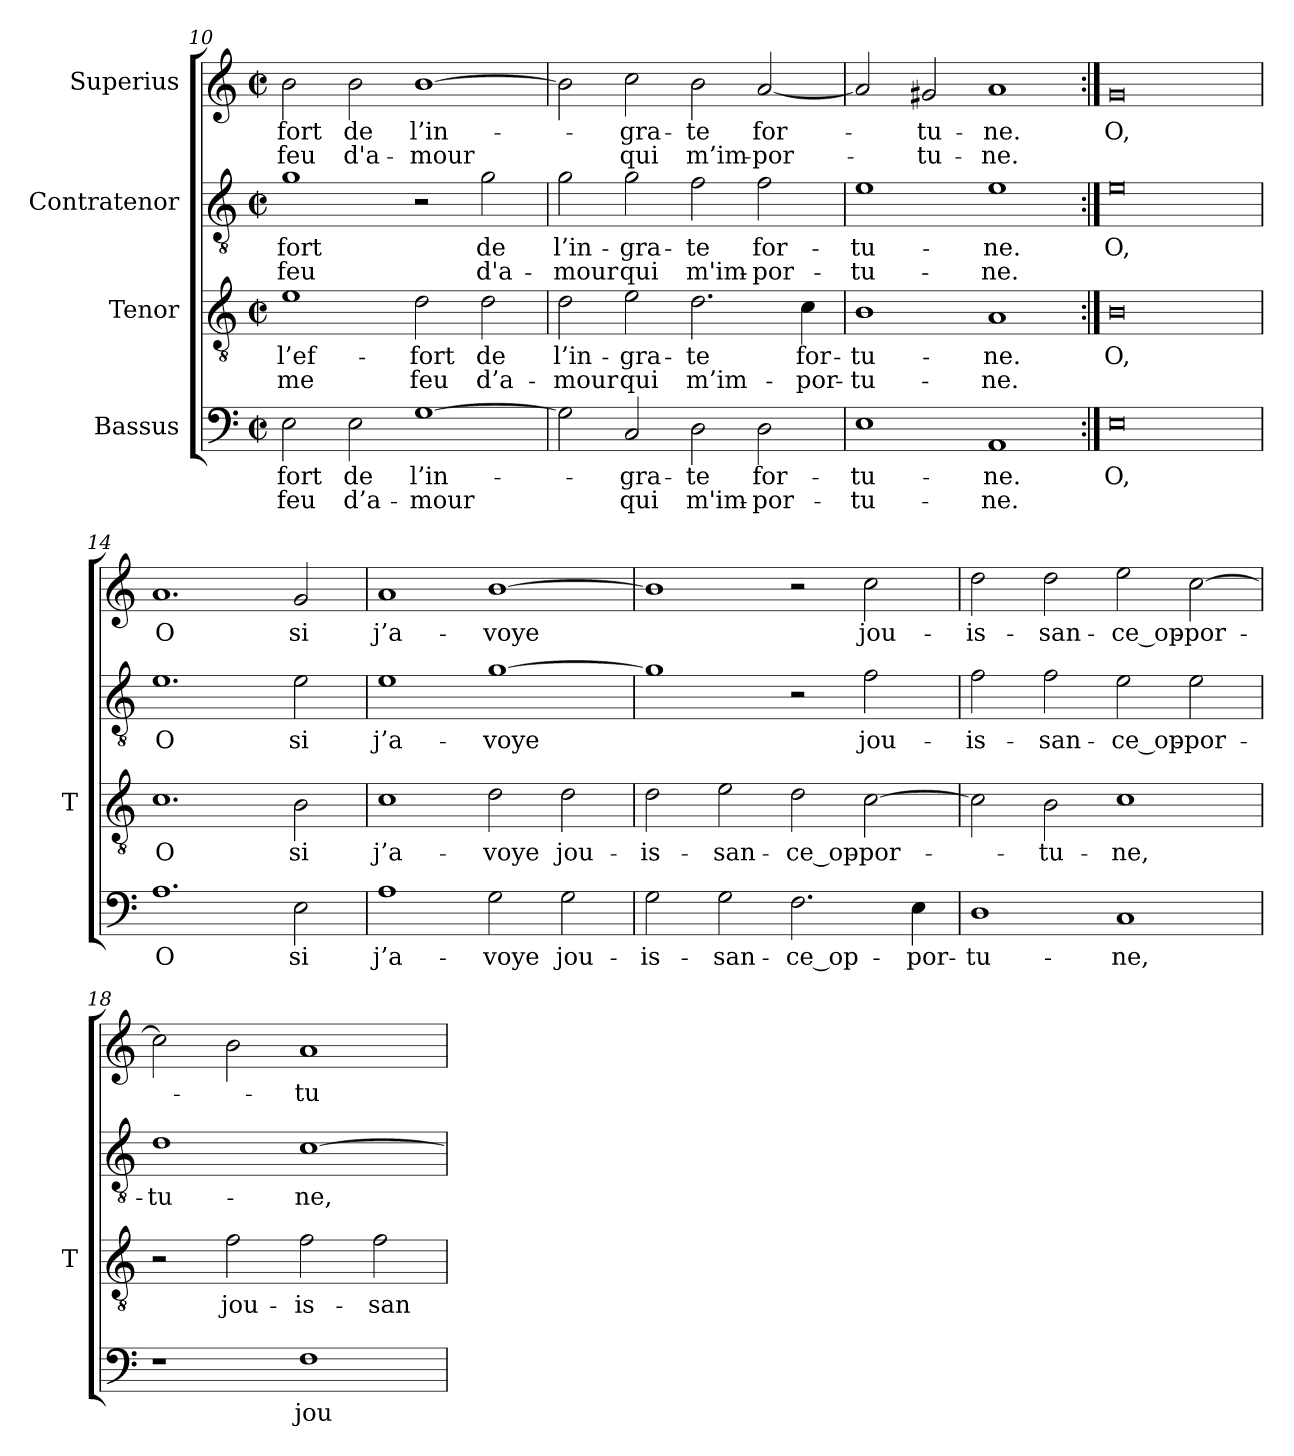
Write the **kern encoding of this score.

**kern	**text	**text	**kern	**text	**text	**kern	**text	**text	**kern	**text	**text
*part4	*part4	*part4	*part3	*part3	*part3	*part2	*part2	*part2	*part1	*part1	*part1
*staff4	*staff4	*staff4	*staff3	*staff3	*staff3	*staff2	*staff2	*staff2	*staff1	*staff1	*staff1
*I"Bassus	*	*	*I"Tenor	*	*	*I"Contratenor	*	*	*I"Superius	*	*
*	*	*	*I'T	*	*	*	*	*	*	*	*
*clefF4	*	*	*clefGv2	*	*	*clefGv2	*	*	*clefG2	*	*
*k[]	*	*	*k[]	*	*	*k[]	*	*	*k[]	*	*
*C:	*	*	*C:	*	*	*C:	*	*	*C:	*	*
*M2/2	*	*	*M2/2	*	*	*M2/2	*	*	*M2/2	*	*
*met(c|)	*	*	*met(c|)	*	*	*met(c|)	*	*	*met(c|)	*	*
=10	=10	=10	=10	=10	=10	=10	=10	=10	=10	=10	=10
2E	-fort	-feu	1e	l’ef-	-me	1g	-fort	-feu	2b	-fort	-feu
2E	-de	d’a-	.	.	.	.	.	.	2b	-de	d'a-
[1G	l’in-	-mour	2d	-fort	-feu	2r	.	.	[1b	l’in-	-mour
.	.	.	2d	-de	d’a-	2g	-de	d'a-	.	.	.
=11	=11	=11	=11	=11	=11	=11	=11	=11	=11	=11	=11
2G]	.	.	2d	l’in-	-mour	2g	l’in-	-mour	2b]	.	.
2C	gra-	-qui	2e	gra-	-qui	2g	gra-	-qui	2cc	gra-	-qui
2D	-te	m'im-	2.d	-te	m’im-	2f	-te	m'im-	2b	-te	m’im-
2D	for-	por-	.	.	.	2f	for-	por-	[2a	for-	por-
.	.	.	4c	for-	por-	.	.	.	.	.	.
=12	=12	=12	=12	=12	=12	=12	=12	=12	=12	=12	=12
1E	tu-	tu-	1B	tu-	tu-	1e	tu-	tu-	2a]	.	.
.	.	.	.	.	.	.	.	.	2g#X	tu-	tu-
1AA	-ne.	-ne.	1A	-ne.	-ne.	1e	-ne.	-ne.	1a	-ne.	-ne.
=13:|!	=13:|!	=13:|!	=13:|!	=13:|!	=13:|!	=13:|!	=13:|!	=13:|!	=13:|!	=13:|!	=13:|!
0E	-O,	.	0B	-O,	.	0e	-O,	.	0g	-O,	.
!!LO:PB:g=z
=14	=14	=14	=14	=14	=14	=14	=14	=14	=14	=14	=14
1.A	-O	.	1.c	-O	.	1.e	-O	.	1.a	-O	.
2E	-si	.	2B	-si	.	2e	-si	.	2g	-si	.
=15	=15	=15	=15	=15	=15	=15	=15	=15	=15	=15	=15
1A	j’a-	.	1c	j’a-	.	1e	j’a-	.	1a	j’a-	.
2G	-voye	.	2d	-voye	.	[1g	-voye	.	[1b	-voye	.
2G	jou-	.	2d	jou-	.	.	.	.	.	.	.
=16	=16	=16	=16	=16	=16	=16	=16	=16	=16	=16	=16
2G	is-	.	2d	is-	.	1g]	.	.	1b]	.	.
2G	san-	.	2e	san-	.	.	.	.	.	.	.
2.F	ce_op-	.	2d	ce_op-	.	2r	.	.	2r	.	.
.	.	.	[2c	por-	.	2f	jou-	.	2cc	jou-	.
4E	por-	.	.	.	.	.	.	.	.	.	.
=17	=17	=17	=17	=17	=17	=17	=17	=17	=17	=17	=17
1D	tu-	.	2c]	.	.	2f	is-	.	2dd	is-	.
.	.	.	2B	tu-	.	2f	san-	.	2dd	san-	.
1C	-ne,	.	1c	-ne,	.	2e	ce_op-	.	2ee	ce_op-	.
.	.	.	.	.	.	2e	por-	.	[2cc	por-	.
=18	=18	=18	=18	=18	=18	=18	=18	=18	=18	=18	=18
1r	.	.	2r	.	.	1d	tu-	.	2cc]	.	.
.	.	.	2f	jou-	.	.	.	.	2b	.	.
1F	jou-	.	2f	is-	.	[1c	-ne,	.	1a	tu-	.
.	.	.	2f	san-	.	.	.	.	.	.	.
=	=	=	=	=	=	=	=	=	=	=	=
*-	*-	*-	*-	*-	*-	*-	*-	*-	*-	*-	*-
